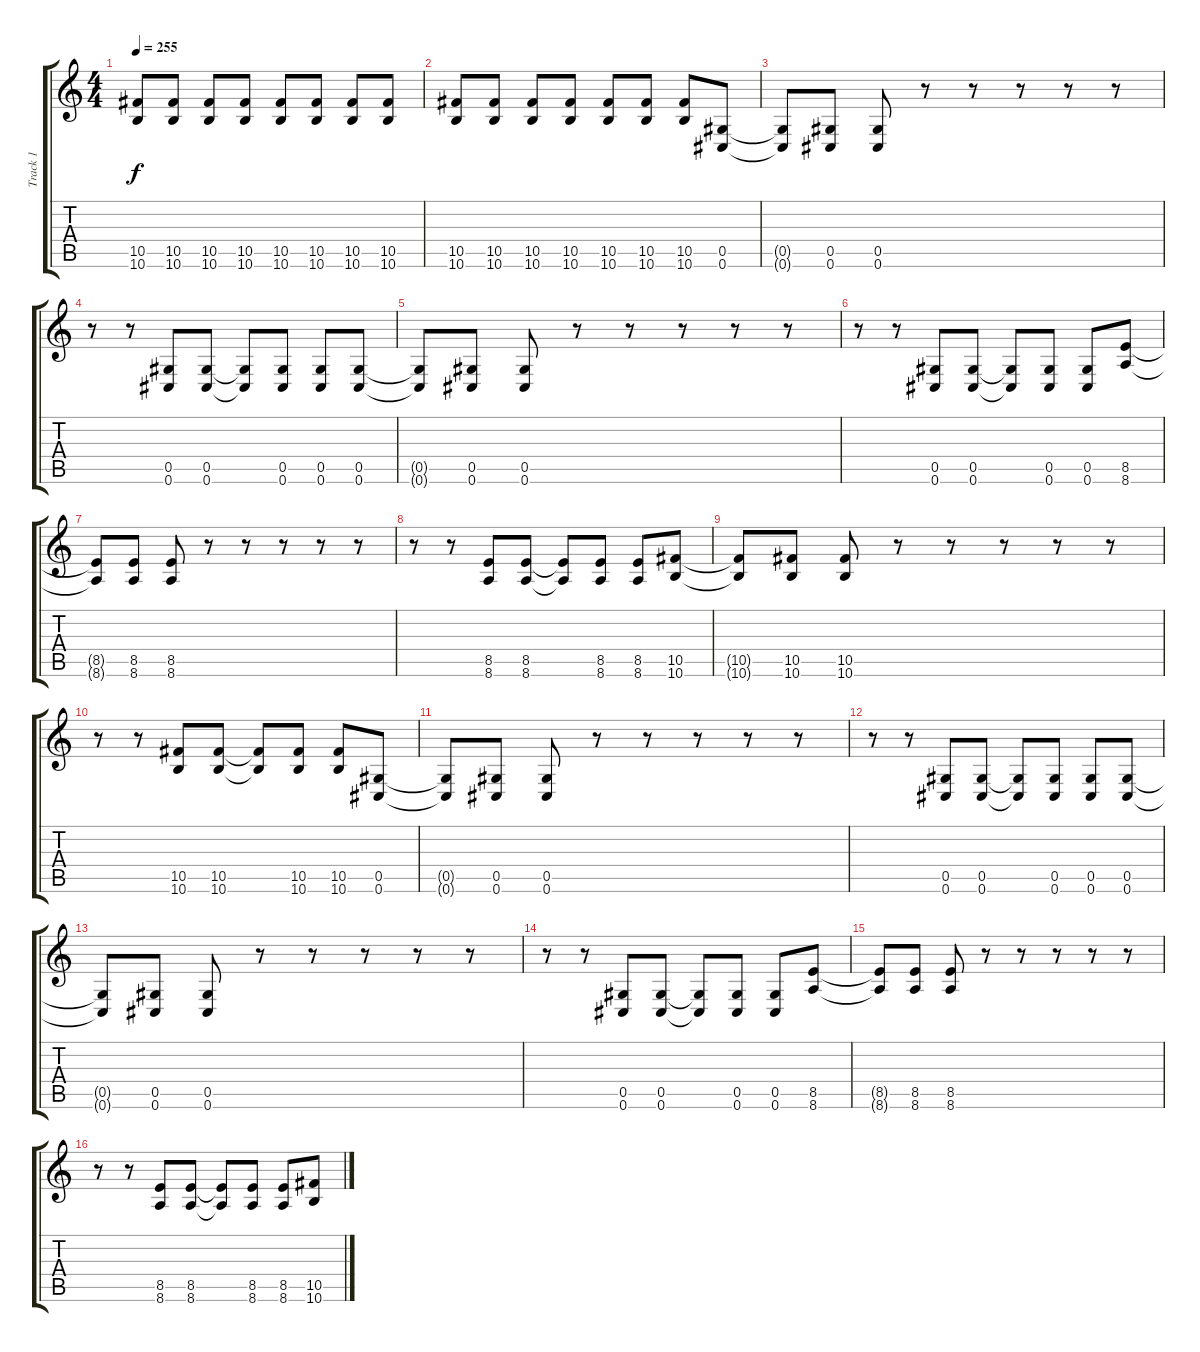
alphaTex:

\track ("Track 1" "Track 1") {instrument distortionguitar}
\staff {score tabs}
\tuning (Eb4 Bb3 Gb3 Db3 Ab2 Db2) {hide}
\ts (4 4)
\tempo 255
\clef g2
\ks c
(10.5 10.6).8{dy f} (10.5 10.6).8 (10.5 10.6).8 (10.5 10.6).8 (10.5 10.6).8 (10.5 10.6).8 (10.5 10.6).8 (10.5 10.6).8 |
(10.5 10.6).8 (10.5 10.6).8 (10.5 10.6).8 (10.5 10.6).8 (10.5 10.6).8 (10.5 10.6).8 (10.5 10.6).8 (0.5 0.6).8 |
(0.5{t} 0.6{t}).8 (0.5 0.6).8 (0.5 0.6).8 r.8 r.8 r.8 r.8 r.8 |
r.8 r.8 (0.5 0.6).8 (0.5 0.6).8 (0.5{t} 0.6{t}).8 (0.5 0.6).8 (0.5 0.6).8 (0.5 0.6).8 |
(0.5{t} 0.6{t}).8 (0.5 0.6).8 (0.5 0.6).8 r.8 r.8 r.8 r.8 r.8 |
r.8 r.8 (0.5 0.6).8 (0.5 0.6).8 (0.5{t} 0.6{t}).8 (0.5 0.6).8 (0.5 0.6).8 (8.5 8.6).8 |
(8.5{t} 8.6{t}).8 (8.5 8.6).8 (8.5 8.6).8 r.8 r.8 r.8 r.8 r.8 |
r.8 r.8 (8.5 8.6).8 (8.5 8.6).8 (8.5{t} 8.6{t}).8 (8.5 8.6).8 (8.5 8.6).8 (10.5 10.6).8 |
(10.5{t} 10.6{t}).8 (10.5 10.6).8 (10.5 10.6).8 r.8 r.8 r.8 r.8 r.8 |
r.8 r.8 (10.5 10.6).8 (10.5 10.6).8 (10.5{t} 10.6{t}).8 (10.5 10.6).8 (10.5 10.6).8 (0.5 0.6).8 |
(0.5{t} 0.6{t}).8 (0.5 0.6).8 (0.5 0.6).8 r.8 r.8 r.8 r.8 r.8 |
r.8 r.8 (0.5 0.6).8 (0.5 0.6).8 (0.5{t} 0.6{t}).8 (0.5 0.6).8 (0.5 0.6).8 (0.5 0.6).8 |
(0.5{t} 0.6{t}).8 (0.5 0.6).8 (0.5 0.6).8 r.8 r.8 r.8 r.8 r.8 |
r.8 r.8 (0.5 0.6).8 (0.5 0.6).8 (0.5{t} 0.6{t}).8 (0.5 0.6).8 (0.5 0.6).8 (8.5 8.6).8 |
(8.5{t} 8.6{t}).8 (8.5 8.6).8 (8.5 8.6).8 r.8 r.8 r.8 r.8 r.8 |
r.8 r.8 (8.5 8.6).8 (8.5 8.6).8 (8.5{t} 8.6{t}).8 (8.5 8.6).8 (8.5 8.6).8 (10.5 10.6).8
